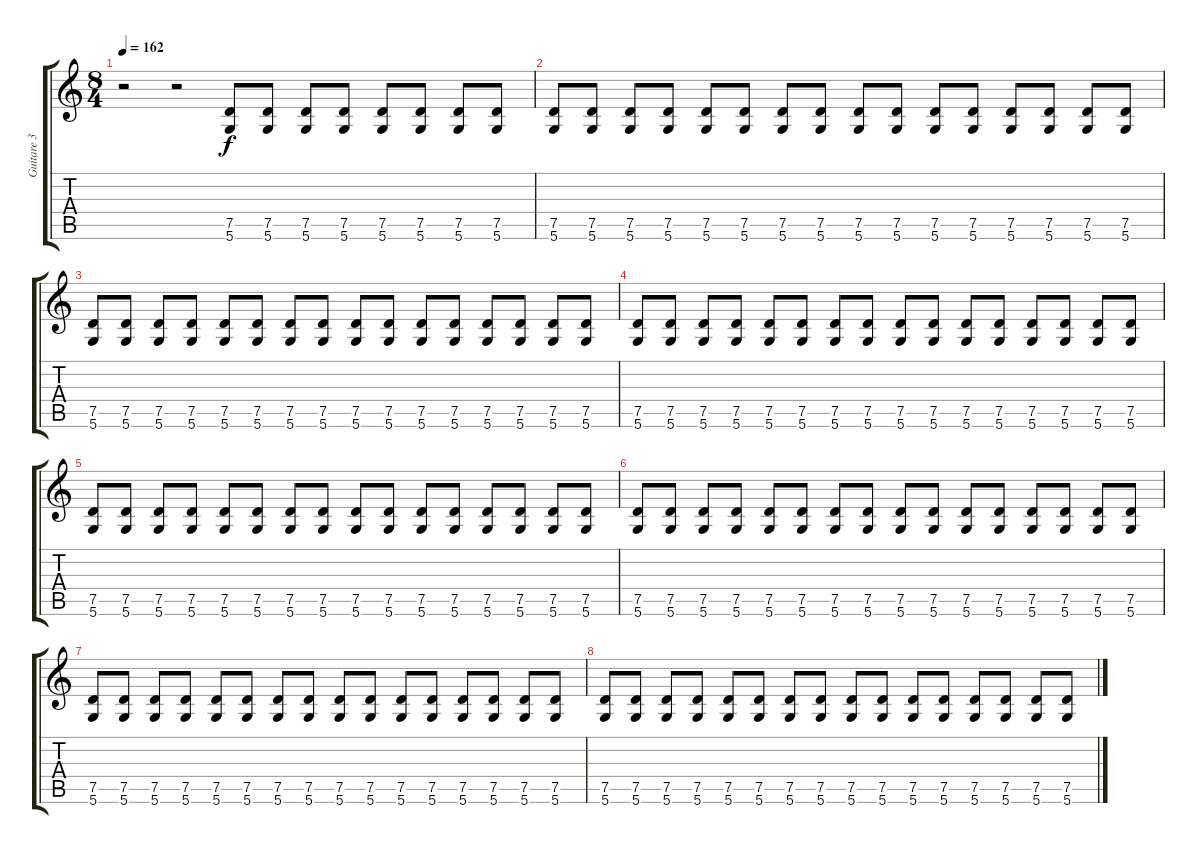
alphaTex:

\track ("Guitare 3 (accompagnement)" "Guitare 3 ") {instrument distortionguitar}
\staff {score tabs}
\tuning (D4 A3 F3 C3 G2 D2) {hide}
\ts (8 4)
\tempo 162
\clef g2
\ks c
r.2{dy f} r.2 (7.5 5.6).8{volume 12} (7.5 5.6).8 (7.5 5.6).8 (7.5 5.6).8 (7.5 5.6).8 (7.5 5.6).8 (7.5 5.6).8 (7.5 5.6).8 |
(7.5 5.6).8 (7.5 5.6).8 (7.5 5.6).8 (7.5 5.6).8 (7.5 5.6).8 (7.5 5.6).8 (7.5 5.6).8 (7.5 5.6).8 (7.5 5.6).8 (7.5 5.6).8 (7.5 5.6).8 (7.5 5.6).8 (7.5 5.6).8 (7.5 5.6).8 (7.5 5.6).8 (7.5 5.6).8 |
(7.5 5.6).8 (7.5 5.6).8 (7.5 5.6).8 (7.5 5.6).8 (7.5 5.6).8 (7.5 5.6).8 (7.5 5.6).8 (7.5 5.6).8 (7.5 5.6).8 (7.5 5.6).8 (7.5 5.6).8 (7.5 5.6).8 (7.5 5.6).8 (7.5 5.6).8 (7.5 5.6).8 (7.5 5.6).8 |
(7.5 5.6).8 (7.5 5.6).8 (7.5 5.6).8 (7.5 5.6).8 (7.5 5.6).8 (7.5 5.6).8 (7.5 5.6).8 (7.5 5.6).8 (7.5 5.6).8 (7.5 5.6).8 (7.5 5.6).8 (7.5 5.6).8 (7.5 5.6).8 (7.5 5.6).8 (7.5 5.6).8 (7.5 5.6).8 |
(7.5 5.6).8 (7.5 5.6).8 (7.5 5.6).8 (7.5 5.6).8 (7.5 5.6).8 (7.5 5.6).8 (7.5 5.6).8 (7.5 5.6).8 (7.5 5.6).8 (7.5 5.6).8 (7.5 5.6).8 (7.5 5.6).8 (7.5 5.6).8 (7.5 5.6).8 (7.5 5.6).8 (7.5 5.6).8 |
(7.5 5.6).8 (7.5 5.6).8 (7.5 5.6).8 (7.5 5.6).8 (7.5 5.6).8 (7.5 5.6).8 (7.5 5.6).8 (7.5 5.6).8 (7.5 5.6).8 (7.5 5.6).8 (7.5 5.6).8 (7.5 5.6).8 (7.5 5.6).8 (7.5 5.6).8 (7.5 5.6).8 (7.5 5.6).8 |
(7.5 5.6).8 (7.5 5.6).8 (7.5 5.6).8 (7.5 5.6).8 (7.5 5.6).8 (7.5 5.6).8 (7.5 5.6).8 (7.5 5.6).8 (7.5 5.6).8 (7.5 5.6).8 (7.5 5.6).8 (7.5 5.6).8 (7.5 5.6).8 (7.5 5.6).8 (7.5 5.6).8 (7.5 5.6).8 |
(7.5 5.6).8 (7.5 5.6).8 (7.5 5.6).8 (7.5 5.6).8 (7.5 5.6).8 (7.5 5.6).8 (7.5 5.6).8 (7.5 5.6).8 (7.5 5.6).8 (7.5 5.6).8 (7.5 5.6).8 (7.5 5.6).8 (7.5 5.6).8 (7.5 5.6).8 (7.5 5.6).8 (7.5 5.6).8
